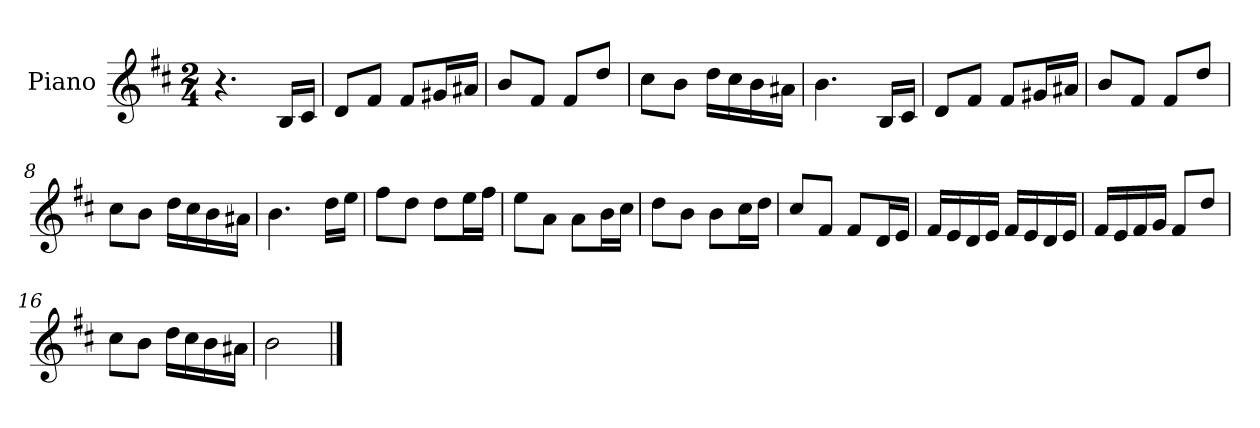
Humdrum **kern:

**kern
*part1
*staff1
*I"Piano
*I'Pno
*clefG2
*k[f#c#]
*M2/4
=1
4.r
16B/LL
16c#/JJ
=2
8d/L
8f#/J
8f#/L
16g#X/L
16a#X/JJ
=3
8b/L
8f#/J
8f#/L
8dd/J
=4
8cc#\L
8b\J
16dd\LL
16cc#\
16b\
16a#X\JJ
=5
4.b\
16B/LL
16c#/JJ
=6
8d/L
8f#/J
8f#/L
16g#X/L
16a#X/JJ
=7
8b/L
8f#/J
8f#/L
8dd/J
=8
8cc#\L
8b\J
16dd\LL
16cc#\
16b\
16a#X\JJ
=9
4.b\
16dd\LL
16ee\JJ
=10
8ff#\L
8dd\J
8dd\L
16ee\L
16ff#\JJ
=11
8ee\L
8a\J
8a\L
16b\L
16cc#\JJ
=12
8dd\L
8b\J
8b\L
16cc#\L
16dd\JJ
=13
8cc#/L
8f#/J
8f#/L
16d/L
16e/JJ
=14
16f#/LL
16e/
16d/
16e/JJ
16f#/LL
16e/
16d/
16e/JJ
=15
16f#/LL
16e/
16f#/
16g/JJ
8f#/L
8dd/J
=16
8cc#\L
8b\J
16dd\LL
16cc#\
16b\
16a#X\JJ
=17
2b\
==
*-
